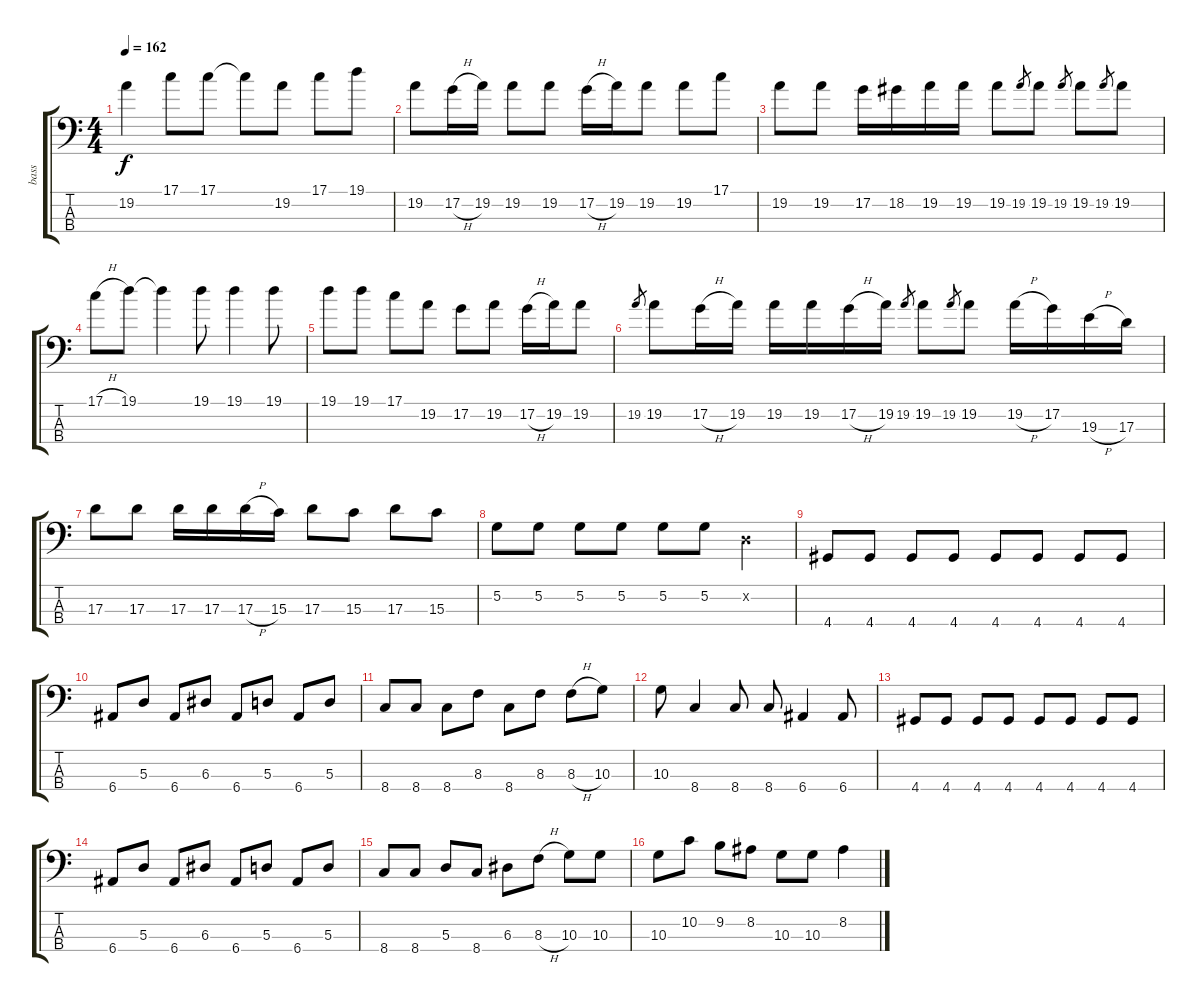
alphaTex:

\track ("bass" "bass") {instrument electricbasspick}
\staff {score tabs}
\tuning (G2 D2 A1 E1) {hide}
\ts (4 4)
\tempo 162
\clef f4
\ks c
19.2{t}.4{dy f} 17.1.8 17.1.8 17.1{t}.8 19.2.8 17.1.8 19.1.8 |
19.2.8 17.2{h}.16 19.2.16 19.2.8 19.2.8 17.2{h}.16 19.2.16 19.2.8 19.2.8 17.1.8 |
19.2.8 19.2.8 17.2.16 18.2.16 19.2.16 19.2.16 19.2.8 19.2.8{gr} 19.2.8 19.2.8{gr} 19.2.8 19.2.8{gr} 19.2.8 |
17.1{h}.8 19.1.8 19.1{t}.4 19.1.8 19.1.4 19.1.8 |
19.1.8 19.1.8 17.1.8 19.2.8 17.2.8 19.2.8 17.2{h}.16 19.2.16 19.2.8 |
19.2.8{gr} 19.2.8 17.2{h}.16 19.2.16 19.2.16 19.2.16 17.2{h}.16 19.2.16 19.2.8{gr} 19.2.8 19.2.8{gr} 19.2.8 19.2{h}.16 17.2.16 19.3{h}.16 17.3.16 |
17.3.8 17.3.8 17.3.16 17.3.16 17.3{h}.16 15.3.16 17.3.8 15.3.8 17.3.8 15.3.8 |
5.2.8 5.2.8 5.2.8 5.2.8 5.2.8 5.2.8 0.2{x}.4 |
4.4.8 4.4.8 4.4.8 4.4.8 4.4.8 4.4.8 4.4.8 4.4.8 |
6.4.8 5.3.8 6.4.8 6.3.8 6.4.8 5.3.8 6.4.8 5.3.8 |
8.4.8 8.4.8 8.4.8 8.3.8 8.4.8 8.3.8 8.3{h}.8 10.3.8 |
10.3.8 8.4.4 8.4.8 8.4.8 6.4.4 6.4.8 |
4.4.8 4.4.8 4.4.8 4.4.8 4.4.8 4.4.8 4.4.8 4.4.8 |
6.4.8 5.3.8 6.4.8 6.3.8 6.4.8 5.3.8 6.4.8 5.3.8 |
8.4.8 8.4.8 5.3.8 8.4.8 6.3.8 8.3{h}.8 10.3.8 10.3.8 |
10.3.8 10.2.8 9.2.8 8.2.8 10.3.8 10.3.8 8.2.4
